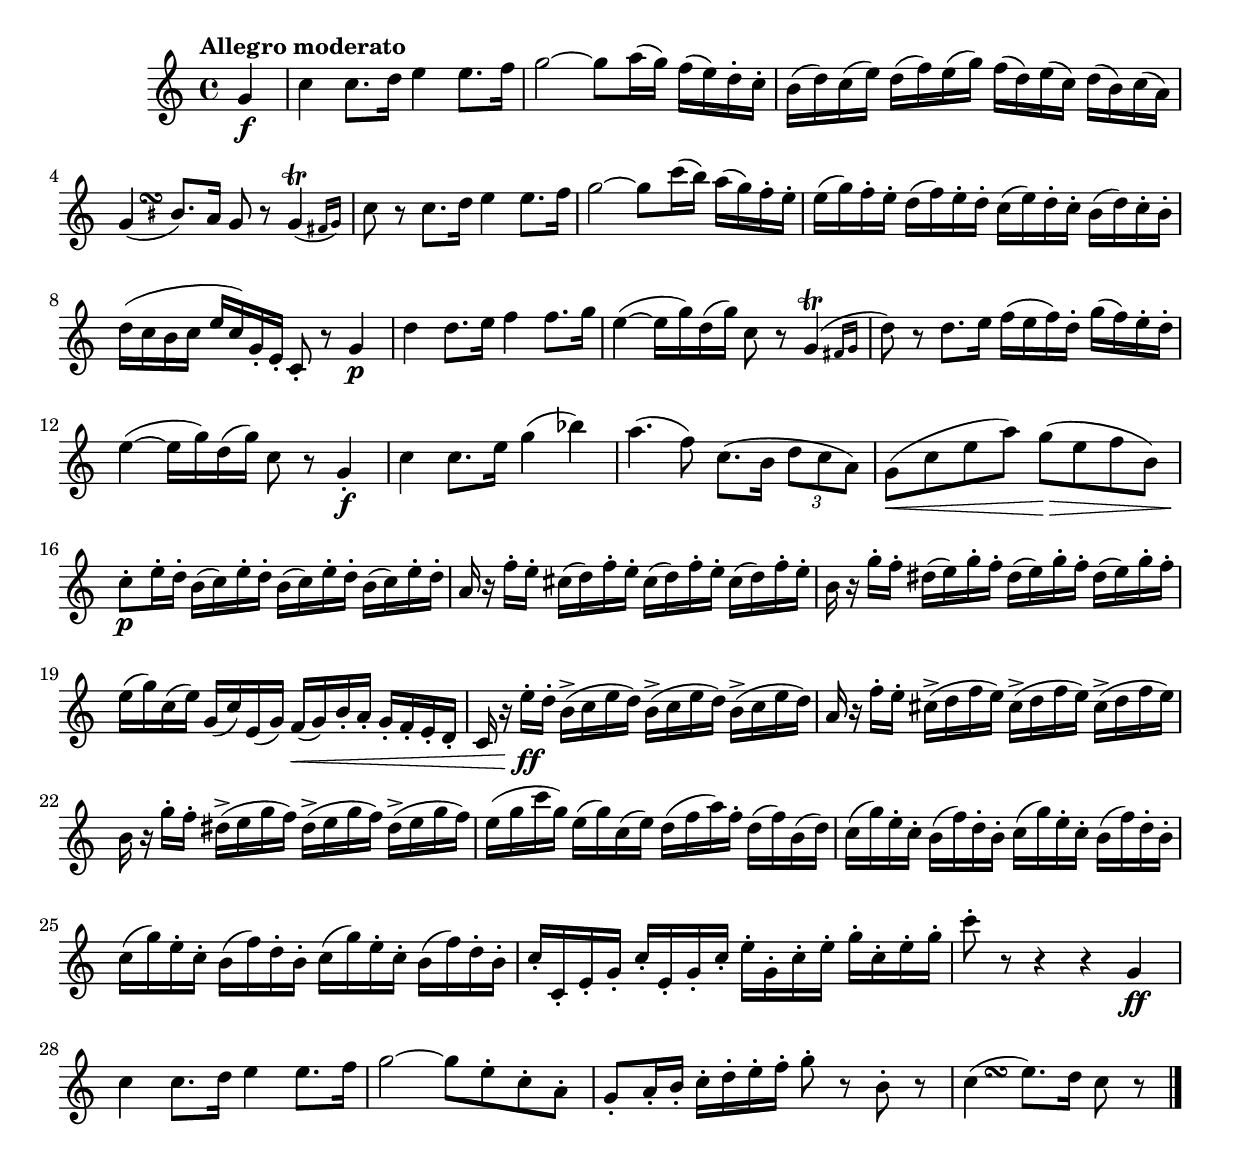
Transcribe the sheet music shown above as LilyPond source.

\version "2.22.0"

\include "../turn-markup.ily"

\relative {
  \language "english"

  \transposition f

  \tempo "Allegro moderato"

  \key c \major
  \time 4/4

  \partial 4 { g'4 \f } |
  c4 c8. d16 e4 e8. f16 |
  g2~8 a16( g) f( e) d-. c-. |
  b16( d) c( e) d( f) e( g) f( d) e( c) d( b) c( a) |
  <<
    { g4( b8.) a16 g8 r \afterGrace g4\trill( { f-sharp16 g) } }
    {
      s8
      \textLengthOn
      \once \override TextScript.extra-spacing-width = #'(-0.5 . 0.5)
      \once \override TextScript.outside-staff-priority = ##f
      \once \override TextScript.Y-offset = #1.5
      s^#(turn-with-accidentals (markup #:null) (markup #:sharp))
      \textLengthOff
    }
  >> |
  c8 r c8. d16 e4 e8. f16 |
  g2~8 c16( b) a( g) f-. e-. |
  e16( g) f-. e-. d( f) e-. d-. c( e) d-. c-. b( d) c-. b-. |
  d16( c b c e c) g-. e-. c8-. r g'4 \p |
  d'4 d8. e16 f4 f8. g16 |
  e4~( 16 g) d( g) c,8 r \afterGrace g4\trill( { f-sharp16 g } |
  d'8) r d8. e16 f( e f) d-. g( f) e-. d-. |
  e4~( 16 g) d( g) c,8 r g4-. \f |
  c4 c8. e16 g4( b-flat) |
  a4.( f8) c8.( b16 \tuplet 3/2 { d8 c a) } |
  g8( \< c e a) g( \> e f b,) |

  c8-. \p e16-. d-. \repeat unfold 3 { b( c) e-. d-. } |
  a16 r f'-. e-. \repeat unfold 3 { c-sharp( d) f-. e-. } |
  b16 r g'-. f-. \repeat unfold 3 { d-sharp( e) g-. f-. } |
  e16( g) c,( e) g,( c) e,( g) f( \< g) b-. a-. g-. f-. e-. d-. |
  c16 r e'-. \ff d-. \repeat unfold 3 { b->( c e d) } |
  a16 r f'-. e-. \repeat unfold 3 { c-sharp->( d f e) } |
  b16 r g'-. f-. \repeat unfold 3 { d-sharp->( e g f) } |
  e16( g c g) e( g) c,( e) d( f a) f-. d( f) b,( d) |
  \repeat unfold 4 { c16( g') e-. c-. b( f') d-. b-. } |
  c16-. c,-. e-. g-. c-. e,-. g-. c-. e-. g,-. c-. e-. g-. c,-. e-. g-. |
  c8-. r r4 r4 g,4 \ff |
  c4 c8. d16 e4 e8. f16 |
  g2~8 e-. c-. a-. |
  g8-. a16-. b-. c-. d-. e-. f-. g8-. r b,-. r |
  \partial 2. {
    <<
      { c4( e8.) d16 c8 r }
      {
        s8
        \textLengthOn
        \once \override TextScript.extra-spacing-width = #'(-0.5 . 0.5)
        \once \override TextScript.outside-staff-priority = ##f
        \once \override TextScript.Y-offset = #1.46
        s^\turn-markup
        \textLengthOff
      }
    >>
  } | \bar "|."
}
